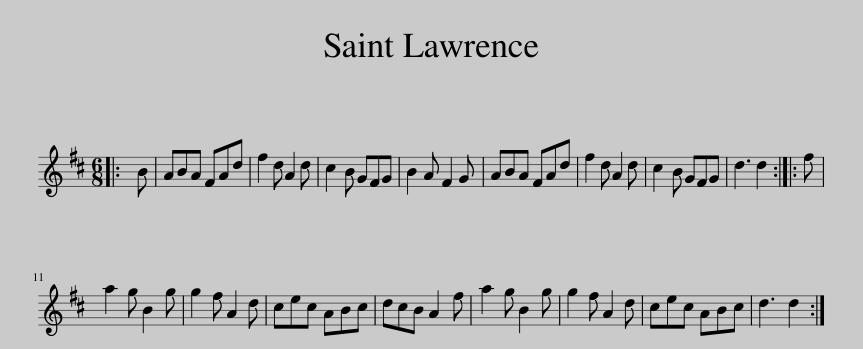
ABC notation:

X:1
L:1/8
M:6/8
I:linebreak $
K:D
V:1 treble
V:1
|: B | ABA FAd | f2 d A2 d | c2 B GFG | B2 A F2 G | %5
 ABA FAd | f2 d A2 d | c2 B GFG | d3 d2 :: f |$ %10
 a2 g B2 g | g2 f A2 d | cec ABc | dcB A2 f | a2 g B2 g | %15
 g2 f A2 d | cec ABc | d3 d2 :| %18
